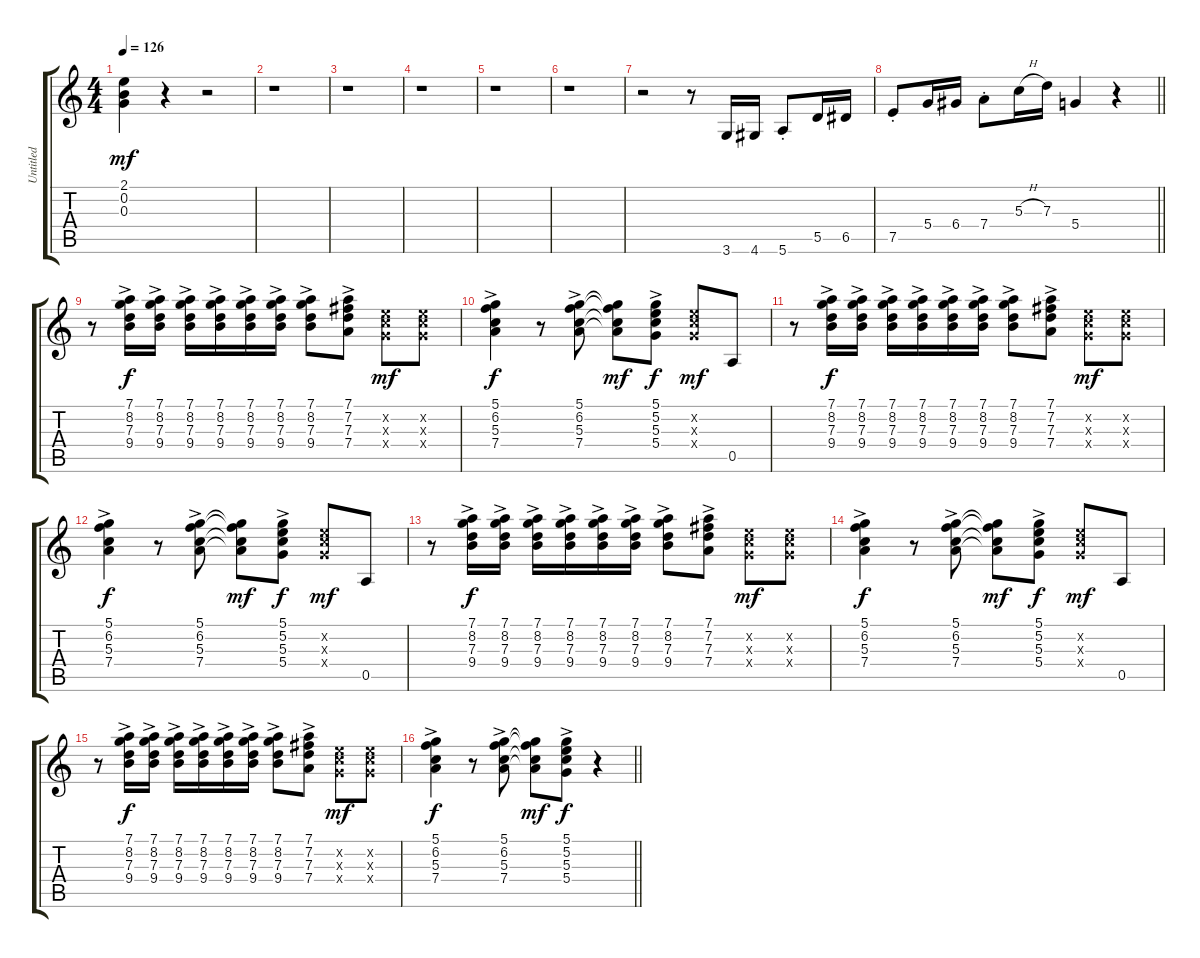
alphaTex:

\track ("Untitled" "Untitled") {instrument overdrivenguitar}
\staff {score tabs}
\tuning (D4 B3 G3 D3 A2 E2) {hide}
\ts (4 4)
\tempo 126
\clef g2
\ks c
(2.1{t} 0.2{t} 0.3{t}).4{dy mf} r.4 r.2 |
r.1 |
r.1 |
r.1 |
r.1 |
r.1 |
r.2 r.8 3.6.16 4.6.16 5.6{st}.8 5.5.16 6.5.16 |
\barLineRight lightlight
7.5{st}.8 5.4.16 6.4.16 7.4{st}.8 5.3{h}.16 7.3.16 5.4.4 r.4 |
r.8 (7.1{ac} 8.2{ac} 7.3{ac} 9.4{ac}).16{dy f} (7.1{ac} 8.2{ac} 7.3{ac} 9.4{ac}).16 (7.1{ac} 8.2{ac} 7.3{ac} 9.4{ac}).16 (7.1{ac} 8.2{ac} 7.3{ac} 9.4{ac}).16 (7.1{ac} 8.2{ac} 7.3{ac} 9.4{ac}).16 (7.1{ac} 8.2{ac} 7.3{ac} 9.4{ac}).16 (7.1{ac} 8.2{ac} 7.3{ac} 9.4{ac}).8 (7.1{ac} 7.2{ac} 7.3{ac} 7.4{ac}).8 (5.2{x} 5.3{x} 5.4{x}).8{dy mf} (5.2{x} 5.3{x} 5.4{x}).8 |
(5.1{ac} 6.2{ac} 5.3{ac} 7.4{ac}).4{dy f} r.8 (5.1{ac} 6.2{ac} 5.3{ac} 7.4{ac}).8 (5.1{t} 6.2{t} 5.3{t} 7.4{t}).8{dy mf} (5.1{ac} 5.2{ac} 5.3{ac} 5.4{ac}).8{dy f} (5.2{x} 5.3{x} 5.4{x}).8{dy mf} 0.5.8 |
r.8 (7.1{ac} 8.2{ac} 7.3{ac} 9.4{ac}).16{dy f} (7.1{ac} 8.2{ac} 7.3{ac} 9.4{ac}).16 (7.1{ac} 8.2{ac} 7.3{ac} 9.4{ac}).16 (7.1{ac} 8.2{ac} 7.3{ac} 9.4{ac}).16 (7.1{ac} 8.2{ac} 7.3{ac} 9.4{ac}).16 (7.1{ac} 8.2{ac} 7.3{ac} 9.4{ac}).16 (7.1{ac} 8.2{ac} 7.3{ac} 9.4{ac}).8 (7.1{ac} 7.2{ac} 7.3{ac} 7.4{ac}).8 (5.2{x} 5.3{x} 5.4{x}).8{dy mf} (5.2{x} 5.3{x} 5.4{x}).8 |
(5.1{ac} 6.2{ac} 5.3{ac} 7.4{ac}).4{dy f} r.8 (5.1{ac} 6.2{ac} 5.3{ac} 7.4{ac}).8 (5.1{t} 6.2{t} 5.3{t} 7.4{t}).8{dy mf} (5.1{ac} 5.2{ac} 5.3{ac} 5.4{ac}).8{dy f} (5.2{x} 5.3{x} 5.4{x}).8{dy mf} 0.5.8 |
r.8 (7.1{ac} 8.2{ac} 7.3{ac} 9.4{ac}).16{dy f} (7.1{ac} 8.2{ac} 7.3{ac} 9.4{ac}).16 (7.1{ac} 8.2{ac} 7.3{ac} 9.4{ac}).16 (7.1{ac} 8.2{ac} 7.3{ac} 9.4{ac}).16 (7.1{ac} 8.2{ac} 7.3{ac} 9.4{ac}).16 (7.1{ac} 8.2{ac} 7.3{ac} 9.4{ac}).16 (7.1{ac} 8.2{ac} 7.3{ac} 9.4{ac}).8 (7.1{ac} 7.2{ac} 7.3{ac} 7.4{ac}).8 (5.2{x} 5.3{x} 5.4{x}).8{dy mf} (5.2{x} 5.3{x} 5.4{x}).8 |
(5.1{ac} 6.2{ac} 5.3{ac} 7.4{ac}).4{dy f} r.8 (5.1{ac} 6.2{ac} 5.3{ac} 7.4{ac}).8 (5.1{t} 6.2{t} 5.3{t} 7.4{t}).8{dy mf} (5.1{ac} 5.2{ac} 5.3{ac} 5.4{ac}).8{dy f} (5.2{x} 5.3{x} 5.4{x}).8{dy mf} 0.5.8 |
r.8 (7.1{ac} 8.2{ac} 7.3{ac} 9.4{ac}).16{dy f} (7.1{ac} 8.2{ac} 7.3{ac} 9.4{ac}).16 (7.1{ac} 8.2{ac} 7.3{ac} 9.4{ac}).16 (7.1{ac} 8.2{ac} 7.3{ac} 9.4{ac}).16 (7.1{ac} 8.2{ac} 7.3{ac} 9.4{ac}).16 (7.1{ac} 8.2{ac} 7.3{ac} 9.4{ac}).16 (7.1{ac} 8.2{ac} 7.3{ac} 9.4{ac}).8 (7.1{ac} 7.2{ac} 7.3{ac} 7.4{ac}).8 (5.2{x} 5.3{x} 5.4{x}).8{dy mf} (5.2{x} 5.3{x} 5.4{x}).8 |
\barLineRight lightlight
(5.1{ac} 6.2{ac} 5.3{ac} 7.4{ac}).4{dy f} r.8 (5.1{ac} 6.2{ac} 5.3{ac} 7.4{ac}).8 (5.1{t} 6.2{t} 5.3{t} 7.4{t}).8{dy mf} (5.1{ac} 5.2{ac} 5.3{ac} 5.4{ac}).8{dy f} r.4
